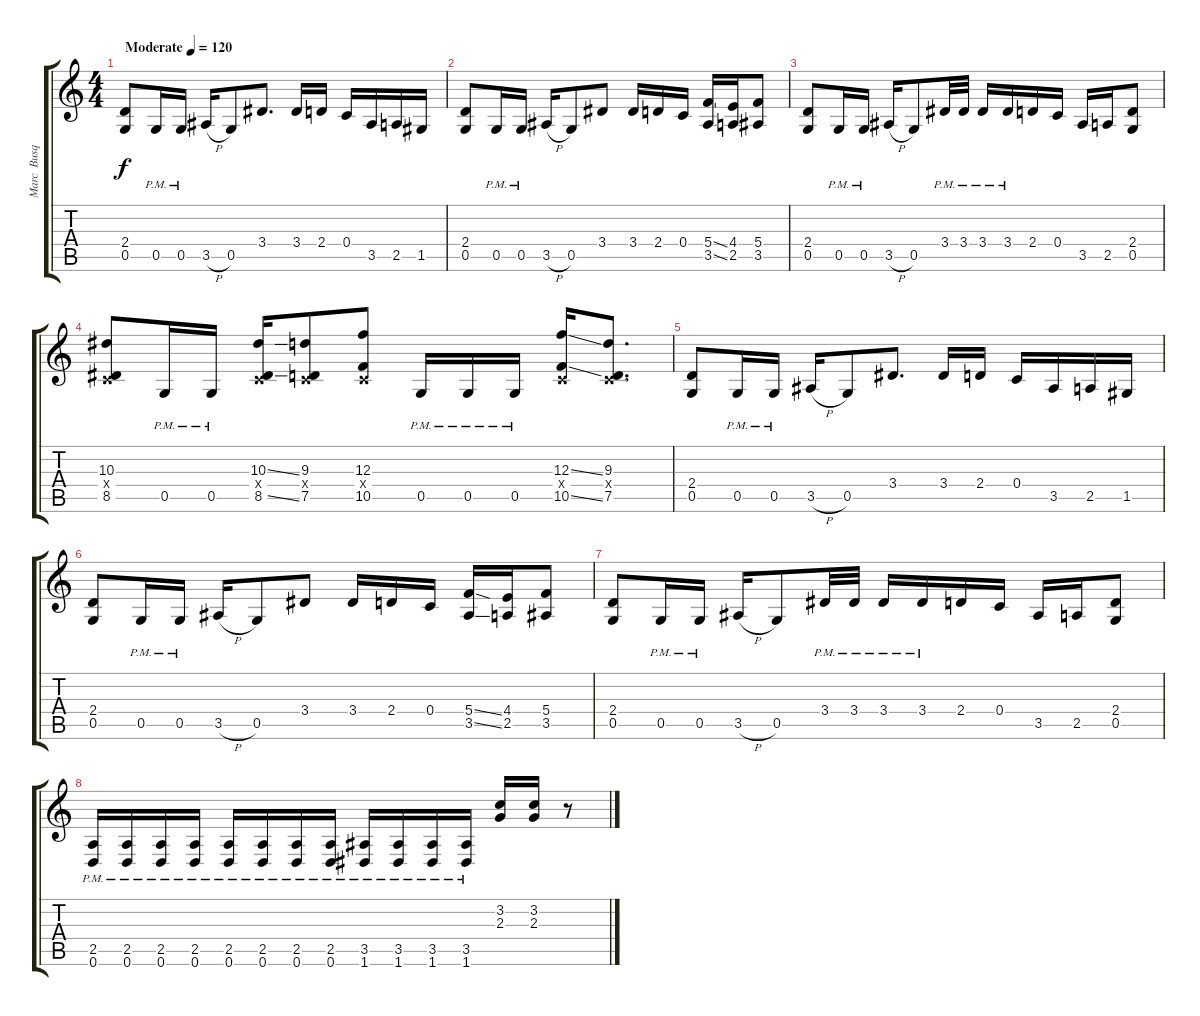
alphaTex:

\track ("Marc  Busque" "Marc  Busq") {instrument distortionguitar}
\staff {score tabs}
\tuning (D4 A3 F3 C3 G2 D2) {hide}
\ts (4 4)
\tempo (120 "Moderate")
\clef g2
\ks c
(2.4 0.5).8{dy f instrument distortionguitar} 0.5{pm}.16 0.5{pm}.16 3.5{h}.16 0.5.8 3.4.8{d} 3.4.16 2.4.16 0.4.16 3.5.16 2.5.16 1.5.16 |
(2.4 0.5).8 0.5{pm}.16 0.5{pm}.16 3.5{h}.16 0.5.8 3.4.8 3.4.16 2.4.16 0.4.16 (5.4{ss} 3.5{ss}).16 (4.4 2.5).16 (5.4 3.5).8 |
(2.4 0.5).8 0.5{pm}.16 0.5{pm}.16 3.5{h}.16 0.5.8 3.4{pm}.32 3.4{pm}.32 3.4{pm}.16 3.4{pm}.16 2.4.16 0.4.16 3.5.16 2.5.16 (2.4 0.5).8 |
(10.3 0.4{x} 8.5).8 0.5{pm}.16 0.5{pm}.16 (10.3{ss} 0.4{x} 8.5{ss}).16 (9.3 0.4{x} 7.5).8 (12.3 0.4{x} 10.5).8 0.5{pm}.16 0.5{pm}.16 0.5{pm}.16 (12.3{ss} 0.4{x} 10.5{ss}).16 (9.3 0.4{x} 7.5).8{d} |
(2.4 0.5).8 0.5{pm}.16 0.5{pm}.16 3.5{h}.16 0.5.8 3.4.8{d} 3.4.16 2.4.16 0.4.16 3.5.16 2.5.16 1.5.16 |
(2.4 0.5).8 0.5{pm}.16 0.5{pm}.16 3.5{h}.16 0.5.8 3.4.8 3.4.16 2.4.16 0.4.16 (5.4{ss} 3.5{ss}).16 (4.4 2.5).16 (5.4 3.5).8 |
(2.4 0.5).8 0.5{pm}.16 0.5{pm}.16 3.5{h}.16 0.5.8 3.4{pm}.32 3.4{pm}.32 3.4{pm}.16 3.4{pm}.16 2.4.16 0.4.16 3.5.16 2.5.16 (2.4 0.5).8 |
(2.5{pm} 0.6{pm}).16 (2.5{pm} 0.6{pm}).16 (2.5{pm} 0.6{pm}).16 (2.5{pm} 0.6{pm}).16 (2.5{pm} 0.6{pm}).16 (2.5{pm} 0.6{pm}).16 (2.5{pm} 0.6{pm}).16 (2.5{pm} 0.6{pm}).16 (3.5{pm} 1.6{pm}).16 (3.5{pm} 1.6{pm}).16 (3.5{pm} 1.6{pm}).16 (3.5{pm} 1.6{pm}).16 (3.2 2.3).16 (3.2 2.3).16 r.8
